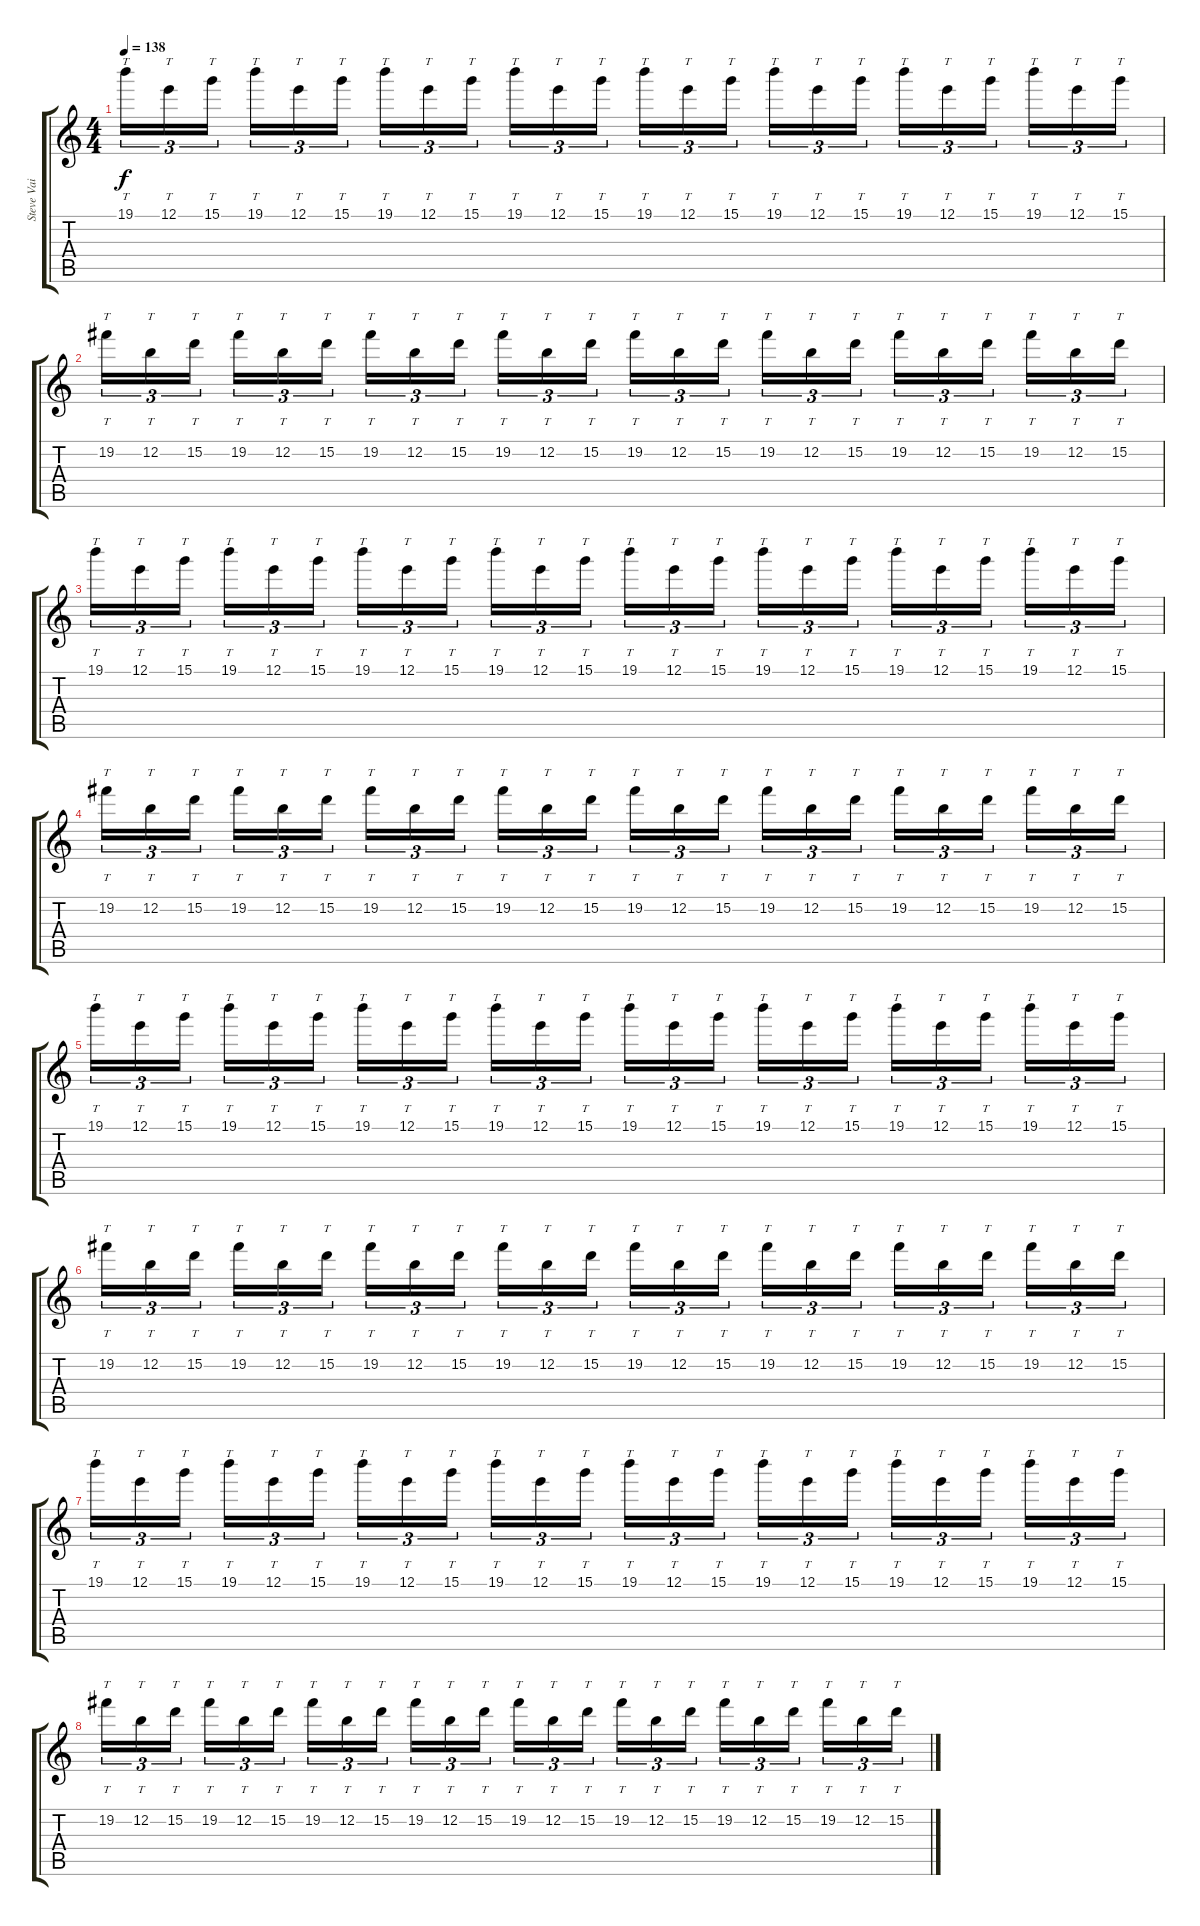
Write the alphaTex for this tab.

\track ("Steve Vai" "Steve Vai") {instrument distortionguitar}
\staff {score tabs}
\tuning (E4 B3 G3 D3 A2 E2) {hide}
\ts (4 4)
\tempo 138
\clef g2
\ks c
19.1.16{tt tu (3 2) dy f} 12.1.16{tt tu (3 2)} 15.1.16{tt tu (3 2) beam splitsecondary} 19.1.16{tt tu (3 2)} 12.1.16{tt tu (3 2)} 15.1.16{tt tu (3 2)} 19.1.16{tt tu (3 2)} 12.1.16{tt tu (3 2)} 15.1.16{tt tu (3 2) beam splitsecondary} 19.1.16{tt tu (3 2)} 12.1.16{tt tu (3 2)} 15.1.16{tt tu (3 2)} 19.1.16{tt tu (3 2)} 12.1.16{tt tu (3 2)} 15.1.16{tt tu (3 2) beam splitsecondary} 19.1.16{tt tu (3 2)} 12.1.16{tt tu (3 2)} 15.1.16{tt tu (3 2)} 19.1.16{tt tu (3 2)} 12.1.16{tt tu (3 2)} 15.1.16{tt tu (3 2) beam splitsecondary} 19.1.16{tt tu (3 2)} 12.1.16{tt tu (3 2)} 15.1.16{tt tu (3 2)} |
19.2.16{tt tu (3 2)} 12.2.16{tt tu (3 2)} 15.2.16{tt tu (3 2) beam splitsecondary} 19.2.16{tt tu (3 2)} 12.2.16{tt tu (3 2)} 15.2.16{tt tu (3 2)} 19.2.16{tt tu (3 2)} 12.2.16{tt tu (3 2)} 15.2.16{tt tu (3 2) beam splitsecondary} 19.2.16{tt tu (3 2)} 12.2.16{tt tu (3 2)} 15.2.16{tt tu (3 2)} 19.2.16{tt tu (3 2)} 12.2.16{tt tu (3 2)} 15.2.16{tt tu (3 2) beam splitsecondary} 19.2.16{tt tu (3 2)} 12.2.16{tt tu (3 2)} 15.2.16{tt tu (3 2)} 19.2.16{tt tu (3 2)} 12.2.16{tt tu (3 2)} 15.2.16{tt tu (3 2) beam splitsecondary} 19.2.16{tt tu (3 2)} 12.2.16{tt tu (3 2)} 15.2.16{tt tu (3 2)} |
19.1.16{tt tu (3 2)} 12.1.16{tt tu (3 2)} 15.1.16{tt tu (3 2) beam splitsecondary} 19.1.16{tt tu (3 2)} 12.1.16{tt tu (3 2)} 15.1.16{tt tu (3 2)} 19.1.16{tt tu (3 2)} 12.1.16{tt tu (3 2)} 15.1.16{tt tu (3 2) beam splitsecondary} 19.1.16{tt tu (3 2)} 12.1.16{tt tu (3 2)} 15.1.16{tt tu (3 2)} 19.1.16{tt tu (3 2)} 12.1.16{tt tu (3 2)} 15.1.16{tt tu (3 2) beam splitsecondary} 19.1.16{tt tu (3 2)} 12.1.16{tt tu (3 2)} 15.1.16{tt tu (3 2)} 19.1.16{tt tu (3 2)} 12.1.16{tt tu (3 2)} 15.1.16{tt tu (3 2) beam splitsecondary} 19.1.16{tt tu (3 2)} 12.1.16{tt tu (3 2)} 15.1.16{tt tu (3 2)} |
19.2.16{tt tu (3 2)} 12.2.16{tt tu (3 2)} 15.2.16{tt tu (3 2) beam splitsecondary} 19.2.16{tt tu (3 2)} 12.2.16{tt tu (3 2)} 15.2.16{tt tu (3 2)} 19.2.16{tt tu (3 2)} 12.2.16{tt tu (3 2)} 15.2.16{tt tu (3 2) beam splitsecondary} 19.2.16{tt tu (3 2)} 12.2.16{tt tu (3 2)} 15.2.16{tt tu (3 2)} 19.2.16{tt tu (3 2)} 12.2.16{tt tu (3 2)} 15.2.16{tt tu (3 2) beam splitsecondary} 19.2.16{tt tu (3 2)} 12.2.16{tt tu (3 2)} 15.2.16{tt tu (3 2)} 19.2.16{tt tu (3 2)} 12.2.16{tt tu (3 2)} 15.2.16{tt tu (3 2) beam splitsecondary} 19.2.16{tt tu (3 2)} 12.2.16{tt tu (3 2)} 15.2.16{tt tu (3 2)} |
19.1.16{tt tu (3 2)} 12.1.16{tt tu (3 2)} 15.1.16{tt tu (3 2) beam splitsecondary} 19.1.16{tt tu (3 2)} 12.1.16{tt tu (3 2)} 15.1.16{tt tu (3 2)} 19.1.16{tt tu (3 2)} 12.1.16{tt tu (3 2)} 15.1.16{tt tu (3 2) beam splitsecondary} 19.1.16{tt tu (3 2)} 12.1.16{tt tu (3 2)} 15.1.16{tt tu (3 2)} 19.1.16{tt tu (3 2)} 12.1.16{tt tu (3 2)} 15.1.16{tt tu (3 2) beam splitsecondary} 19.1.16{tt tu (3 2)} 12.1.16{tt tu (3 2)} 15.1.16{tt tu (3 2)} 19.1.16{tt tu (3 2)} 12.1.16{tt tu (3 2)} 15.1.16{tt tu (3 2) beam splitsecondary} 19.1.16{tt tu (3 2)} 12.1.16{tt tu (3 2)} 15.1.16{tt tu (3 2)} |
19.2.16{tt tu (3 2)} 12.2.16{tt tu (3 2)} 15.2.16{tt tu (3 2) beam splitsecondary} 19.2.16{tt tu (3 2)} 12.2.16{tt tu (3 2)} 15.2.16{tt tu (3 2)} 19.2.16{tt tu (3 2)} 12.2.16{tt tu (3 2)} 15.2.16{tt tu (3 2) beam splitsecondary} 19.2.16{tt tu (3 2)} 12.2.16{tt tu (3 2)} 15.2.16{tt tu (3 2)} 19.2.16{tt tu (3 2)} 12.2.16{tt tu (3 2)} 15.2.16{tt tu (3 2) beam splitsecondary} 19.2.16{tt tu (3 2)} 12.2.16{tt tu (3 2)} 15.2.16{tt tu (3 2)} 19.2.16{tt tu (3 2)} 12.2.16{tt tu (3 2)} 15.2.16{tt tu (3 2) beam splitsecondary} 19.2.16{tt tu (3 2)} 12.2.16{tt tu (3 2)} 15.2.16{tt tu (3 2)} |
19.1.16{tt tu (3 2)} 12.1.16{tt tu (3 2)} 15.1.16{tt tu (3 2) beam splitsecondary} 19.1.16{tt tu (3 2)} 12.1.16{tt tu (3 2)} 15.1.16{tt tu (3 2)} 19.1.16{tt tu (3 2)} 12.1.16{tt tu (3 2)} 15.1.16{tt tu (3 2) beam splitsecondary} 19.1.16{tt tu (3 2)} 12.1.16{tt tu (3 2)} 15.1.16{tt tu (3 2)} 19.1.16{tt tu (3 2)} 12.1.16{tt tu (3 2)} 15.1.16{tt tu (3 2) beam splitsecondary} 19.1.16{tt tu (3 2)} 12.1.16{tt tu (3 2)} 15.1.16{tt tu (3 2)} 19.1.16{tt tu (3 2)} 12.1.16{tt tu (3 2)} 15.1.16{tt tu (3 2) beam splitsecondary} 19.1.16{tt tu (3 2)} 12.1.16{tt tu (3 2)} 15.1.16{tt tu (3 2)} |
19.2.16{tt tu (3 2)} 12.2.16{tt tu (3 2)} 15.2.16{tt tu (3 2) beam splitsecondary} 19.2.16{tt tu (3 2)} 12.2.16{tt tu (3 2)} 15.2.16{tt tu (3 2)} 19.2.16{tt tu (3 2)} 12.2.16{tt tu (3 2)} 15.2.16{tt tu (3 2) beam splitsecondary} 19.2.16{tt tu (3 2)} 12.2.16{tt tu (3 2)} 15.2.16{tt tu (3 2)} 19.2.16{tt tu (3 2)} 12.2.16{tt tu (3 2)} 15.2.16{tt tu (3 2) beam splitsecondary} 19.2.16{tt tu (3 2)} 12.2.16{tt tu (3 2)} 15.2.16{tt tu (3 2)} 19.2.16{tt tu (3 2)} 12.2.16{tt tu (3 2)} 15.2.16{tt tu (3 2) beam splitsecondary} 19.2.16{tt tu (3 2)} 12.2.16{tt tu (3 2)} 15.2.16{tt tu (3 2)}
